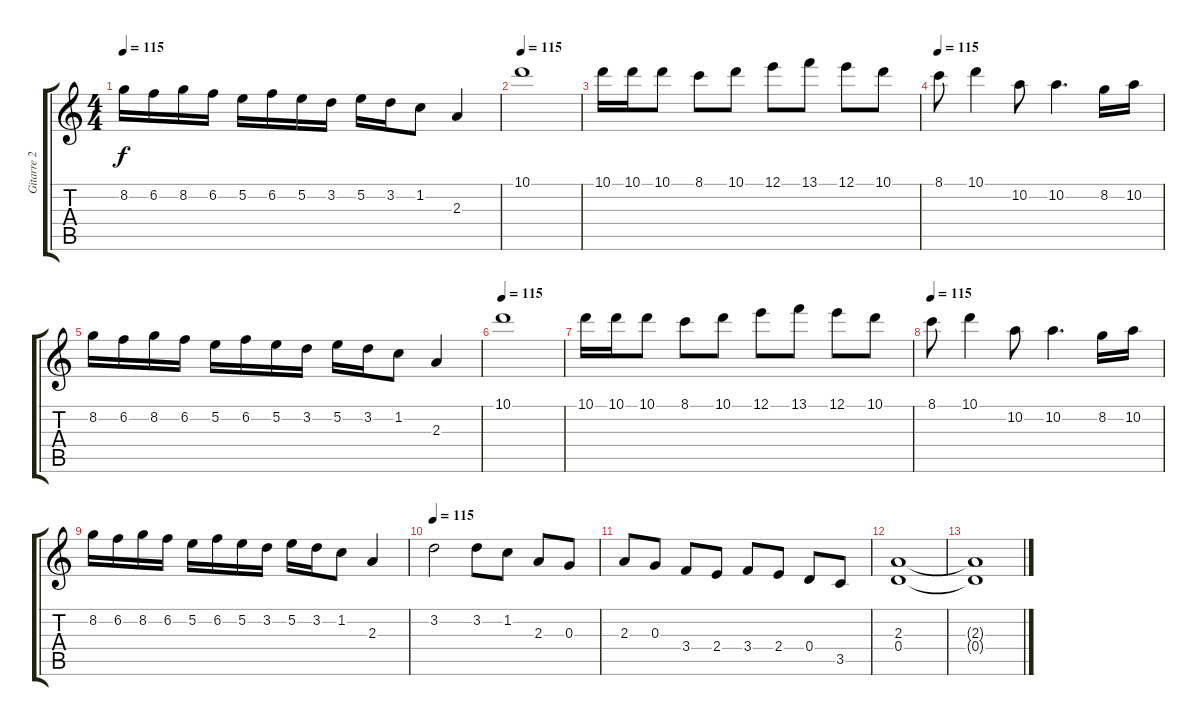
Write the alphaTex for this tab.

\track ("Gitarre 2" "Gitarre 2") {instrument overdrivenguitar}
\staff {score tabs}
\tuning (E4 B3 G3 D3 A2 E2) {hide}
\ts (4 4)
\tempo 115
\clef g2
\ks c
8.2.16{dy f} 6.2.16 8.2.16 6.2.16 5.2.16 6.2.16 5.2.16 3.2.16 5.2.16 3.2.16 1.2.8 2.3.4 |
\tempo 115
10.1.1 |
10.1.16 10.1.16 10.1.8 8.1.8 10.1.8 12.1.8 13.1.8 12.1.8 10.1.8 |
\tempo 115
8.1.8 10.1.4 10.2.8 10.2.4{d} 8.2.16 10.2.16 |
8.2.16 6.2.16 8.2.16 6.2.16 5.2.16 6.2.16 5.2.16 3.2.16 5.2.16 3.2.16 1.2.8 2.3.4 |
\tempo 115
10.1.1 |
10.1.16 10.1.16 10.1.8 8.1.8 10.1.8 12.1.8 13.1.8 12.1.8 10.1.8 |
\tempo 115
8.1.8 10.1.4 10.2.8 10.2.4{d} 8.2.16 10.2.16 |
8.2.16 6.2.16 8.2.16 6.2.16 5.2.16 6.2.16 5.2.16 3.2.16 5.2.16 3.2.16 1.2.8 2.3.4 |
\tempo 115
3.2.2 3.2.8 1.2.8 2.3.8 0.3.8 |
2.3.8 0.3.8 3.4.8 2.4.8 3.4.8 2.4.8 0.4.8 3.5.8 |
(2.3 0.4).1 |
(2.3{t} 0.4{t}).1
